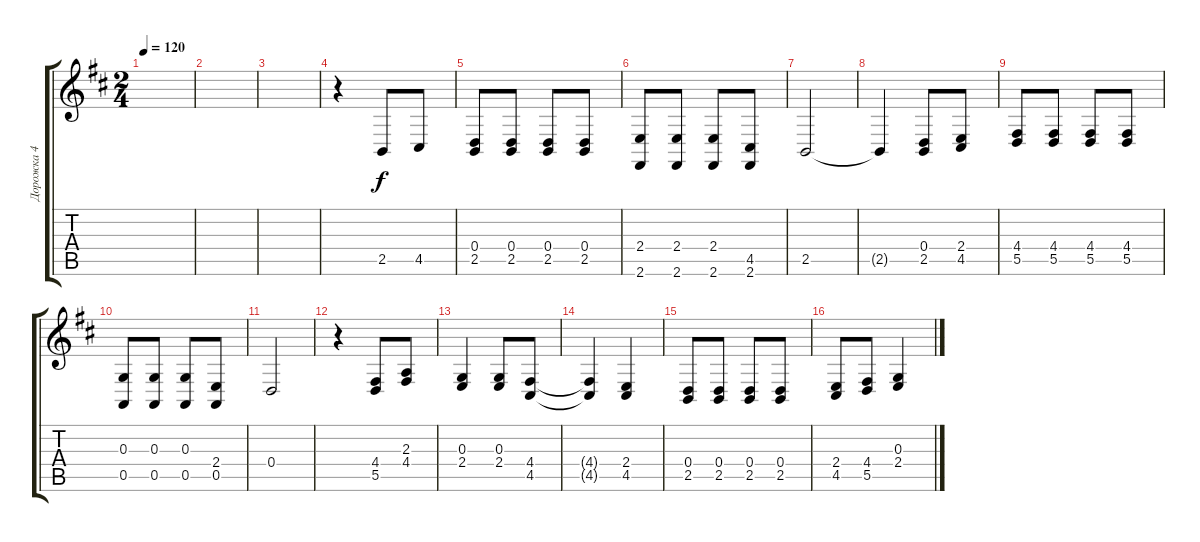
\track ("Дорожка 4" "Дорожка 4") {instrument electricpiano1}
\staff {score tabs}
\tuning (E4 B3 G3 D3 A2 E2) {hide}
\ts (2 4)
\tempo 120
\clef g2
\ks d
|
|
|
r.4 2.5.8 4.5.8 |
(0.4 2.5).8 (0.4 2.5).8 (0.4 2.5).8 (0.4 2.5).8 |
(2.4 2.6).8 (2.4 2.6).8 (2.4 2.6).8 (4.5 2.6).8 |
2.5.2 |
2.5{t}.4 (0.4 2.5).8 (2.4 4.5).8 |
(4.4 5.5).8 (4.4 5.5).8 (4.4 5.5).8 (4.4 5.5).8 |
(0.3 0.5).8 (0.3 0.5).8 (0.3 0.5).8 (2.4 0.5).8 |
0.4.2 |
r.4 (4.4 5.5).8 (2.3 4.4).8 |
(0.3 2.4).4 (0.3 2.4).8 (4.4 4.5).8 |
(4.4{t} 4.5{t}).4 (2.4 4.5).4 |
(0.4 2.5).8 (0.4 2.5).8 (0.4 2.5).8 (0.4 2.5).8 |
(2.4 4.5).8 (4.4 5.5).8 (0.3 2.4).4
